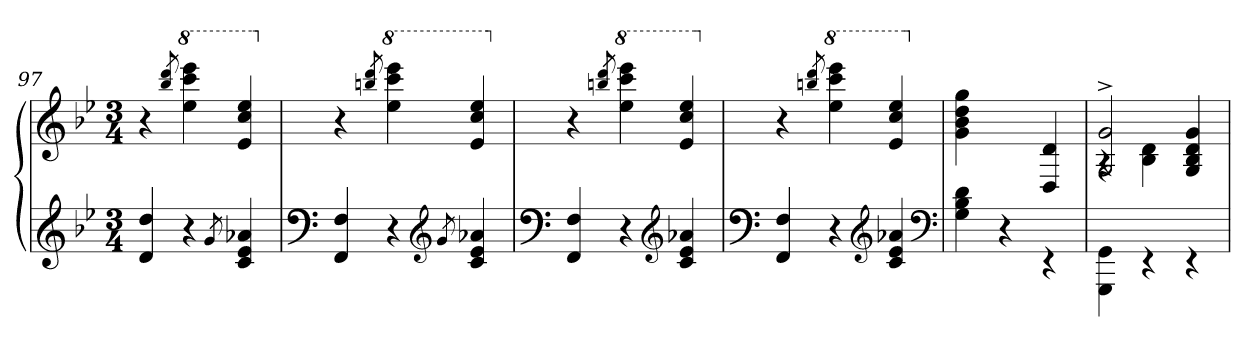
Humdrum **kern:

**kern	**kern
*part2	*part1
*staff2	*staff1
*clefG2	*clefG2
*k[b-e-]	*k[b-e-]
*B-:	*B-:
*M3/4	*M3/4
=97	=97
4d/ 4dd/	4r
.	8qbb-/ 8qddd/
*	*8va
4r	4eee-\ 4cccc\ 4eeee-\
8qg/	.
4c/ 4e-/ 4a-X/	4ee-/ 4ccc/ 4eee-/
!!LO:PB:g=z
=98	=98
*clefF4	*
*	*X8va
4FF/ 4F/	4r
.	8qbbn/ 8qddd/
*	*8va
4r	4eee-\ 4cccc\ 4eeee-\
*clefG2	*
8qg/	.
4c/ 4e-/ 4a-X/	4ee-/ 4ccc/ 4eee-/
=99	=99
*clefF4	*
*	*X8va
4FF/ 4F/	4r
.	8qbbn/ 8qddd/
*	*8va
4r	4eee-\ 4cccc\ 4eeee-\
*clefG2	*
4c/ 4e-/ 4a-X/	4ee-/ 4ccc/ 4eee-/
=100	=100
*clefF4	*
*	*X8va
4FF/ 4F/	4r
.	8qbbn/ 8qddd/
*	*8va
4r	4eee-\ 4cccc\ 4eeee-\
*clefG2	*
4c/ 4e-/ 4a-X/	4ee-/ 4ccc/ 4eee-/
*clefF4	*
=101	=101
*	*X8va
4G\ 4B-\ 4d\	4g\ 4b-\ 4dd\ 4gg\
4r	4ryy
4rEE	4D/ 4d/
=102	=102
*	*^
4GGG\ 4GG\	2G/^> 2g/^>	4rA
4rEE	.	4B-\ 4d\
4rEE	4G/ 4B-/ 4d/ 4g/	4ryy
*	*v	*v
=	=
*-	*-
